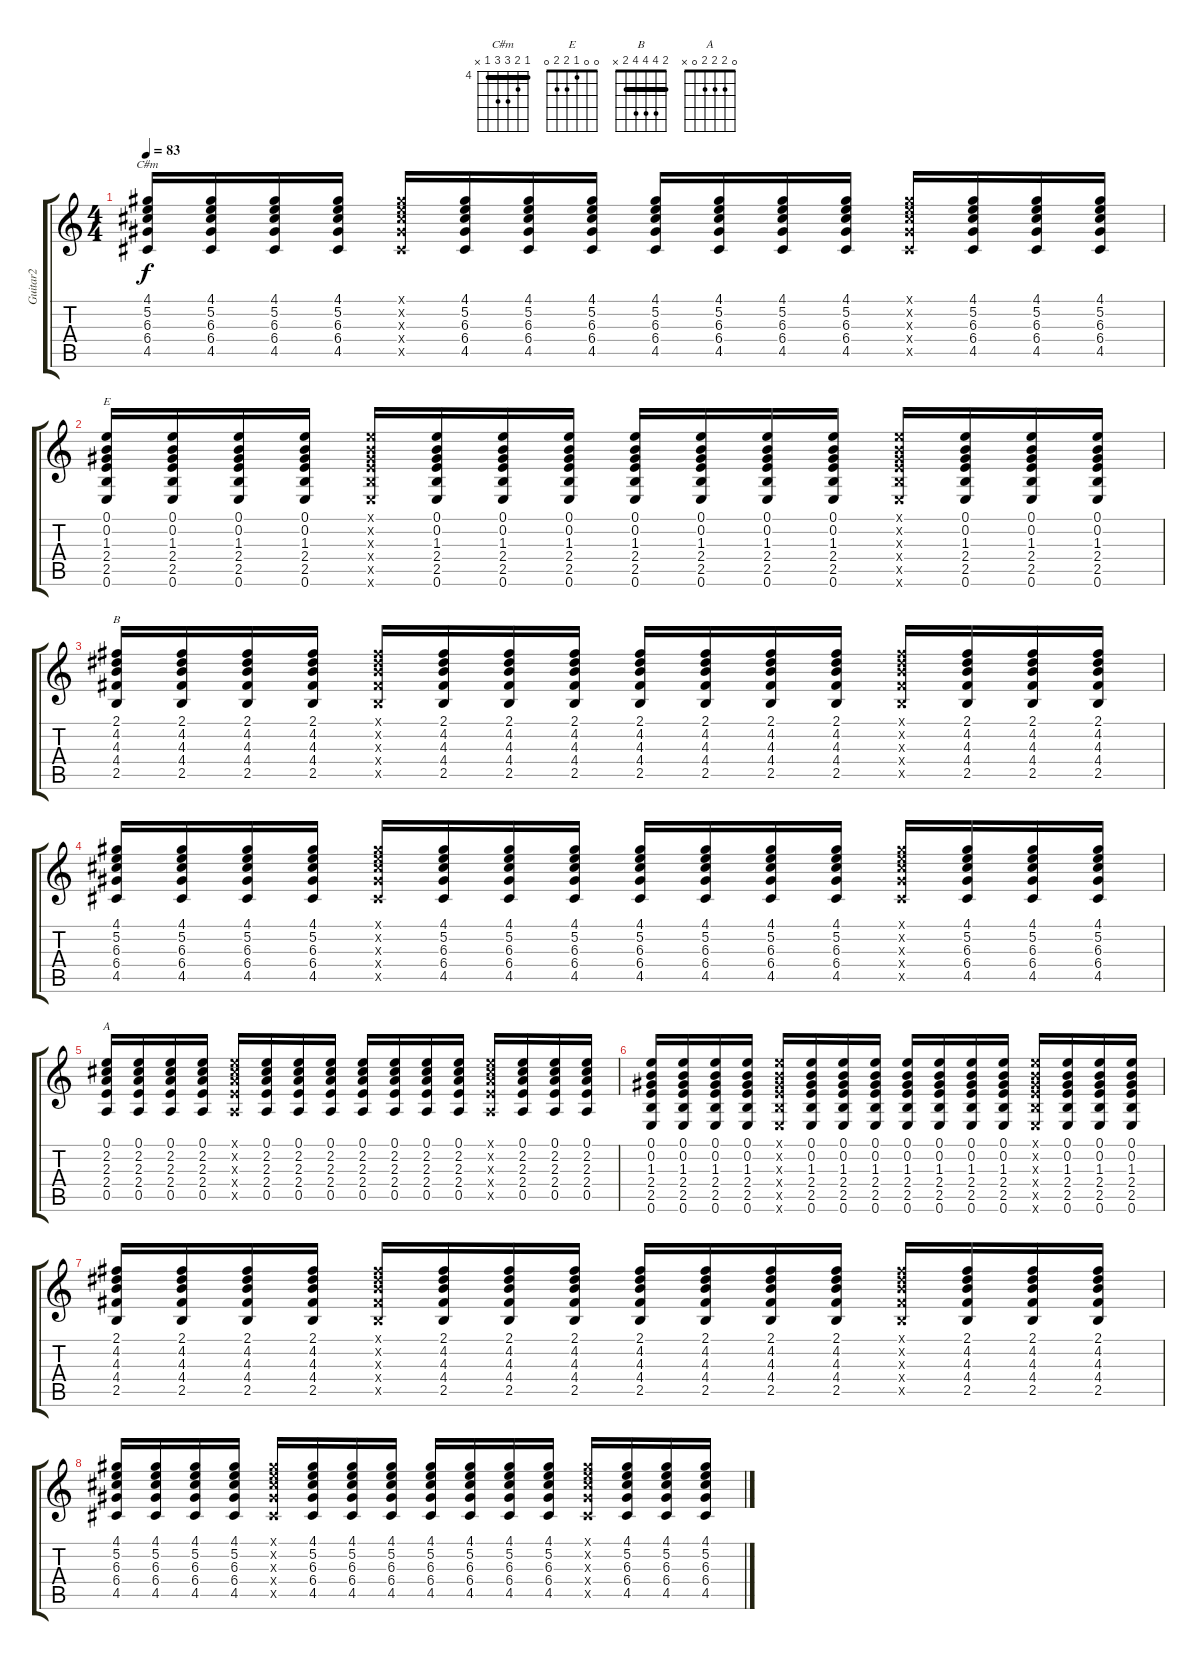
\track ("Guitar2" "Guitar2") {instrument acousticguitarsteel}
\staff {score tabs}
\tuning (E4 B3 G3 D3 A2 E2) {hide}
\chord ("C#m" 4 5 6 6 4 x) {firstfret 4 barre 4}
\chord ("E" 0 0 1 2 2 0)
\chord ("B" 2 4 4 4 2 x) {barre 2}
\chord ("A" 0 2 2 2 0 x)
\ts (4 4)
\tempo 83
\clef g2
\ks c
(4.1 5.2 6.3 6.4 4.5).16{ch "C#m" dy f} (4.1 5.2 6.3 6.4 4.5).16 (4.1 5.2 6.3 6.4 4.5).16 (4.1 5.2 6.3 6.4 4.5).16 (4.1{x} 5.2{x} 6.3{x} 6.4{x} 4.5{x}).16 (4.1 5.2 6.3 6.4 4.5).16 (4.1 5.2 6.3 6.4 4.5).16 (4.1 5.2 6.3 6.4 4.5).16 (4.1 5.2 6.3 6.4 4.5).16 (4.1 5.2 6.3 6.4 4.5).16 (4.1 5.2 6.3 6.4 4.5).16 (4.1 5.2 6.3 6.4 4.5).16 (4.1{x} 5.2{x} 6.3{x} 6.4{x} 4.5{x}).16 (4.1 5.2 6.3 6.4 4.5).16 (4.1 5.2 6.3 6.4 4.5).16 (4.1 5.2 6.3 6.4 4.5).16 |
(0.1 0.2 1.3 2.4 2.5 0.6).16{ch "E"} (0.1 0.2 1.3 2.4 2.5 0.6).16 (0.1 0.2 1.3 2.4 2.5 0.6).16 (0.1 0.2 1.3 2.4 2.5 0.6).16 (0.1{x} 0.2{x} 1.3{x} 2.4{x} 2.5{x} 0.6{x}).16 (0.1 0.2 1.3 2.4 2.5 0.6).16 (0.1 0.2 1.3 2.4 2.5 0.6).16 (0.1 0.2 1.3 2.4 2.5 0.6).16 (0.1 0.2 1.3 2.4 2.5 0.6).16 (0.1 0.2 1.3 2.4 2.5 0.6).16 (0.1 0.2 1.3 2.4 2.5 0.6).16 (0.1 0.2 1.3 2.4 2.5 0.6).16 (0.1{x} 0.2{x} 1.3{x} 2.4{x} 2.5{x} 0.6{x}).16 (0.1 0.2 1.3 2.4 2.5 0.6).16 (0.1 0.2 1.3 2.4 2.5 0.6).16 (0.1 0.2 1.3 2.4 2.5 0.6).16 |
(2.1 4.2 4.3 4.4 2.5).16{ch "B"} (2.1 4.2 4.3 4.4 2.5).16 (2.1 4.2 4.3 4.4 2.5).16 (2.1 4.2 4.3 4.4 2.5).16 (2.1{x} 4.2{x} 4.3{x} 4.4{x} 2.5{x}).16 (2.1 4.2 4.3 4.4 2.5).16 (2.1 4.2 4.3 4.4 2.5).16 (2.1 4.2 4.3 4.4 2.5).16 (2.1 4.2 4.3 4.4 2.5).16 (2.1 4.2 4.3 4.4 2.5).16 (2.1 4.2 4.3 4.4 2.5).16 (2.1 4.2 4.3 4.4 2.5).16 (2.1{x} 4.2{x} 4.3{x} 4.4{x} 2.5{x}).16 (2.1 4.2 4.3 4.4 2.5).16 (2.1 4.2 4.3 4.4 2.5).16 (2.1 4.2 4.3 4.4 2.5).16 |
(4.1 5.2 6.3 6.4 4.5).16 (4.1 5.2 6.3 6.4 4.5).16 (4.1 5.2 6.3 6.4 4.5).16 (4.1 5.2 6.3 6.4 4.5).16 (4.1{x} 5.2{x} 6.3{x} 6.4{x} 4.5{x}).16 (4.1 5.2 6.3 6.4 4.5).16 (4.1 5.2 6.3 6.4 4.5).16 (4.1 5.2 6.3 6.4 4.5).16 (4.1 5.2 6.3 6.4 4.5).16 (4.1 5.2 6.3 6.4 4.5).16 (4.1 5.2 6.3 6.4 4.5).16 (4.1 5.2 6.3 6.4 4.5).16 (4.1{x} 5.2{x} 6.3{x} 6.4{x} 4.5{x}).16 (4.1 5.2 6.3 6.4 4.5).16 (4.1 5.2 6.3 6.4 4.5).16 (4.1 5.2 6.3 6.4 4.5).16 |
(0.1 2.2 2.3 2.4 0.5).16{ch "A"} (0.1 2.2 2.3 2.4 0.5).16 (0.1 2.2 2.3 2.4 0.5).16 (0.1 2.2 2.3 2.4 0.5).16 (0.1{x} 2.2{x} 2.3{x} 2.4{x} 0.5{x}).16 (0.1 2.2 2.3 2.4 0.5).16 (0.1 2.2 2.3 2.4 0.5).16 (0.1 2.2 2.3 2.4 0.5).16 (0.1 2.2 2.3 2.4 0.5).16 (0.1 2.2 2.3 2.4 0.5).16 (0.1 2.2 2.3 2.4 0.5).16 (0.1 2.2 2.3 2.4 0.5).16 (0.1{x} 2.2{x} 2.3{x} 2.4{x} 0.5{x}).16 (0.1 2.2 2.3 2.4 0.5).16 (0.1 2.2 2.3 2.4 0.5).16 (0.1 2.2 2.3 2.4 0.5).16 |
(0.1 0.2 1.3 2.4 2.5 0.6).16 (0.1 0.2 1.3 2.4 2.5 0.6).16 (0.1 0.2 1.3 2.4 2.5 0.6).16 (0.1 0.2 1.3 2.4 2.5 0.6).16 (0.1{x} 0.2{x} 1.3{x} 2.4{x} 2.5{x} 0.6{x}).16 (0.1 0.2 1.3 2.4 2.5 0.6).16 (0.1 0.2 1.3 2.4 2.5 0.6).16 (0.1 0.2 1.3 2.4 2.5 0.6).16 (0.1 0.2 1.3 2.4 2.5 0.6).16 (0.1 0.2 1.3 2.4 2.5 0.6).16 (0.1 0.2 1.3 2.4 2.5 0.6).16 (0.1 0.2 1.3 2.4 2.5 0.6).16 (0.1{x} 0.2{x} 1.3{x} 2.4{x} 2.5{x} 0.6{x}).16 (0.1 0.2 1.3 2.4 2.5 0.6).16 (0.1 0.2 1.3 2.4 2.5 0.6).16 (0.1 0.2 1.3 2.4 2.5 0.6).16 |
(2.1 4.2 4.3 4.4 2.5).16 (2.1 4.2 4.3 4.4 2.5).16 (2.1 4.2 4.3 4.4 2.5).16 (2.1 4.2 4.3 4.4 2.5).16 (2.1{x} 4.2{x} 4.3{x} 4.4{x} 2.5{x}).16 (2.1 4.2 4.3 4.4 2.5).16 (2.1 4.2 4.3 4.4 2.5).16 (2.1 4.2 4.3 4.4 2.5).16 (2.1 4.2 4.3 4.4 2.5).16 (2.1 4.2 4.3 4.4 2.5).16 (2.1 4.2 4.3 4.4 2.5).16 (2.1 4.2 4.3 4.4 2.5).16 (2.1{x} 4.2{x} 4.3{x} 4.4{x} 2.5{x}).16 (2.1 4.2 4.3 4.4 2.5).16 (2.1 4.2 4.3 4.4 2.5).16 (2.1 4.2 4.3 4.4 2.5).16 |
(4.1 5.2 6.3 6.4 4.5).16 (4.1 5.2 6.3 6.4 4.5).16 (4.1 5.2 6.3 6.4 4.5).16 (4.1 5.2 6.3 6.4 4.5).16 (4.1{x} 5.2{x} 6.3{x} 6.4{x} 4.5{x}).16 (4.1 5.2 6.3 6.4 4.5).16 (4.1 5.2 6.3 6.4 4.5).16 (4.1 5.2 6.3 6.4 4.5).16 (4.1 5.2 6.3 6.4 4.5).16 (4.1 5.2 6.3 6.4 4.5).16 (4.1 5.2 6.3 6.4 4.5).16 (4.1 5.2 6.3 6.4 4.5).16 (4.1{x} 5.2{x} 6.3{x} 6.4{x} 4.5{x}).16 (4.1 5.2 6.3 6.4 4.5).16 (4.1 5.2 6.3 6.4 4.5).16 (4.1 5.2 6.3 6.4 4.5).16
